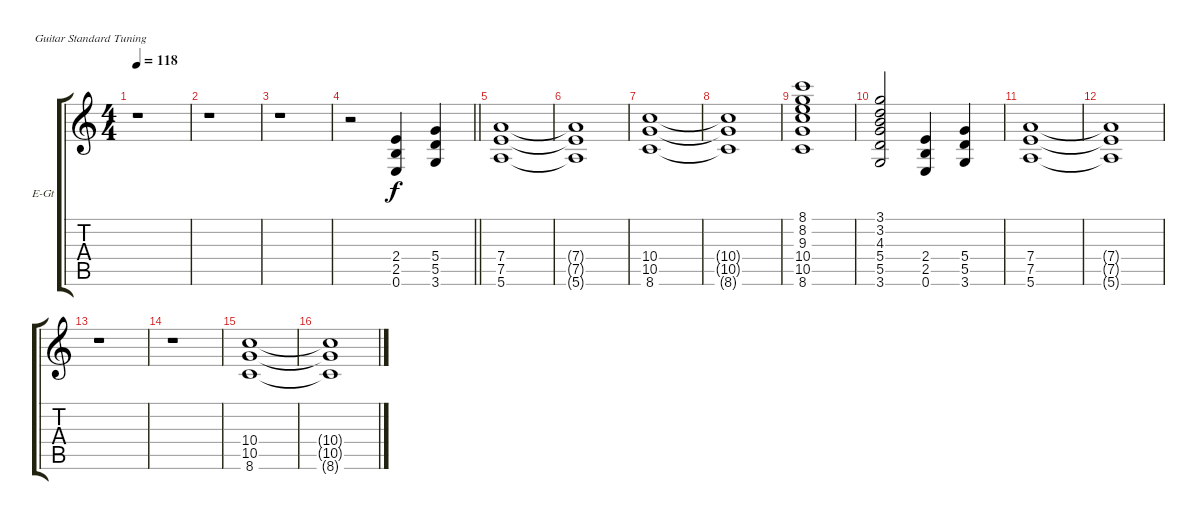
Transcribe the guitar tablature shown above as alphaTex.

\bracketExtendMode groupsimilarinstruments
\firstSystemTrackNameOrientation horizontal
\otherSystemsTrackNameOrientation horizontal
\track ("Гитара 2" "E-Gt") {instrument distortionguitar}
\staff {score tabs}
\tuning (E4 B3 G3 D3 A2 E2)
\ts (4 4)
\tempo 118
\clef g2
\ks c
r.1{dy f} |
r.1 |
r.1 |
\barLineRight lightlight
r.2 (2.4 2.5 0.6).4 (5.4 5.5 3.6).4 |
(7.4 7.5 5.6).1 |
(7.4{t} 7.5{t} 5.6{t}).1 |
(10.4 10.5 8.6).1 |
(10.4{t} 10.5{t} 8.6{t}).1 |
(8.1 8.2 9.3 10.4 10.5 8.6).1 |
(3.1 3.2 4.3 5.4 5.5 3.6).2 (2.4 2.5 0.6).4 (5.4 5.5 3.6).4 |
(7.4 7.5 5.6).1 |
(7.4{t} 7.5{t} 5.6{t}).1 |
r.1 |
r.1 |
(10.4 10.5 8.6).1 |
(10.4{t} 10.5{t} 8.6{t}).1
